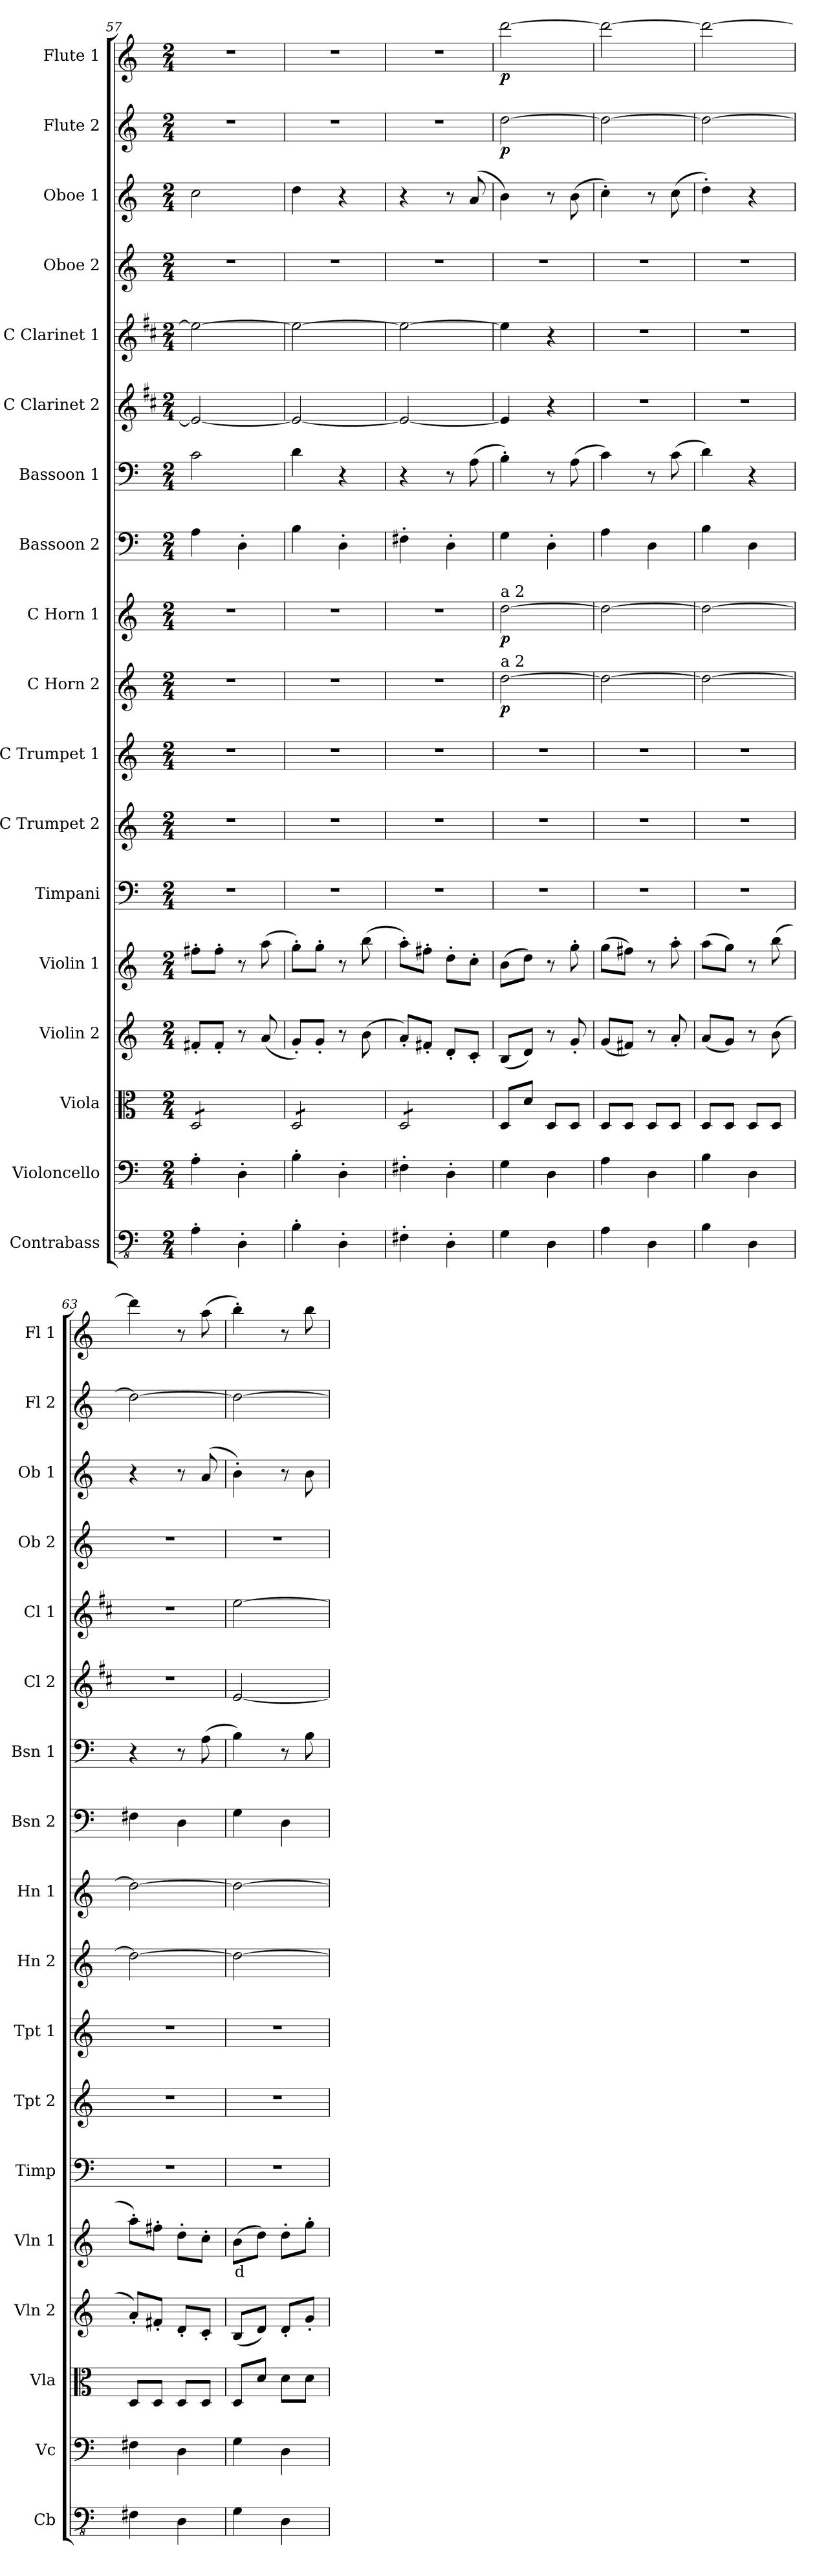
**kern	**kern	**kern	**kern	**kern	**text	**kern	**kern	**kern	**kern	**dynam	**kern	**dynam	**kern	**kern	**kern	**kern	**kern	**kern	**kern	**dynam	**kern	**dynam
*part18	*part17	*part16	*part15	*part14	*part14	*part13	*part12	*part11	*part10	*part10	*part9	*part9	*part8	*part7	*part6	*part5	*part4	*part3	*part2	*part2	*part1	*part1
*staff18	*staff17	*staff16	*staff15	*staff14	*staff14	*staff13	*staff12	*staff11	*staff10	*staff10	*staff9	*staff9	*staff8	*staff7	*staff6	*staff5	*staff4	*staff3	*staff2	*staff2	*staff1	*staff1
*I"Contrabass	*I"Violoncello	*I"Viola	*I"Violin 2	*I"Violin 1	*	*I"Timpani	*I"C Trumpet 2	*I"C Trumpet 1	*I"C Horn 2	*	*I"C Horn 1	*	*I"Bassoon 2	*I"Bassoon 1	*I"C Clarinet 2	*I"C Clarinet 1	*I"Oboe 2	*I"Oboe 1	*I"Flute 2	*	*I"Flute 1	*
*I'Cb	*I'Vc	*I'Vla	*I'Vln 2	*I'Vln 1	*	*I'Timp	*I'Tpt 2	*I'Tpt 1	*I'Hn 2	*	*I'Hn 1	*	*I'Bsn 2	*I'Bsn 1	*I'Cl 2	*I'Cl 1	*I'Ob 2	*I'Ob 1	*I'Fl 2	*	*I'Fl 1	*
*clefFv4	*clefF4	*clefC3	*clefG2	*clefG2	*	*clefF4	*clefG2	*clefG2	*clefG2	*	*clefG2	*	*clefF4	*clefF4	*clefG2	*clefG2	*clefG2	*clefG2	*clefG2	*	*clefG2	*
*	*	*	*	*	*	*	*	*	*ITrd7c12	*	*ITrd7c12	*	*	*	*ITrd1c2	*ITrd1c2	*	*	*	*	*	*
*k[]	*k[]	*k[]	*k[]	*k[]	*	*k[]	*k[]	*k[]	*k[]	*	*k[]	*	*k[]	*k[]	*k[]	*k[]	*k[]	*k[]	*k[]	*	*k[]	*
*M2/4	*M2/4	*M2/4	*M2/4	*M2/4	*	*M2/4	*M2/4	*M2/4	*M2/4	*	*M2/4	*	*M2/4	*M2/4	*M2/4	*M2/4	*M2/4	*M2/4	*M2/4	*	*M2/4	*
=57	=57	=57	=57	=57	=57	=57	=57	=57	=57	=57	=57	=57	=57	=57	=57	=57	=57	=57	=57	=57	=57	=57
*	*	*tremolo	*	*	*	*	*	*	*	*	*	*	*	*	*	*	*	*	*	*	*	*
4AA'\	4A'\	8D/L	8f#X'/L	8ff#X'\L	.	2r	2r	2r	2r	.	2r	.	4A\	2c\	2d/_	2dd\_	2r	2cc\	2r	.	2r	.
.	.	8D/	8f#'/J	8ff#'\J	.	.	.	.	.	.	.	.	.	.	.	.	.	.	.	.	.	.
4DD'\	4D'\	8D/	8r	8r	.	.	.	.	.	.	.	.	4D'\	.	.	.	.	.	.	.	.	.
.	.	8D/J	(8a/	(8aa\	.	.	.	.	.	.	.	.	.	.	.	.	.	.	.	.	.	.
=58	=58	=58	=58	=58	=58	=58	=58	=58	=58	=58	=58	=58	=58	=58	=58	=58	=58	=58	=58	=58	=58	=58
4BB'\	4B'\	8D/L	8g'/L)	8gg'\L)	.	2r	2r	2r	2r	.	2r	.	4B\	4d\	2d/_	2dd\_	2r	4dd\	2r	.	2r	.
.	.	8D/	8g'/J	8gg'\J	.	.	.	.	.	.	.	.	.	.	.	.	.	.	.	.	.	.
4DD'\	4D'\	8D/	8r	8r	.	.	.	.	.	.	.	.	4D'\	4r	.	.	.	4r	.	.	.	.
.	.	8D/J	(8b\	(8bb\	.	.	.	.	.	.	.	.	.	.	.	.	.	.	.	.	.	.
=59	=59	=59	=59	=59	=59	=59	=59	=59	=59	=59	=59	=59	=59	=59	=59	=59	=59	=59	=59	=59	=59	=59
4FF#X'\	4F#X'\	8D/L	8a'/L)	8aa'\L)	.	2r	2r	2r	2r	.	2r	.	4F#X'\	4r	2d/_	2dd\_	2r	4r	2r	.	2r	.
.	.	8D/	8f#X'/J	8ff#X'\J	.	.	.	.	.	.	.	.	.	.	.	.	.	.	.	.	.	.
4DD'\	4D'\	8D/	8d'/L	8dd'\L	.	.	.	.	.	.	.	.	4D'\	8r	.	.	.	8r	.	.	.	.
.	.	8D/J	8c'/J	8cc'\J	.	.	.	.	.	.	.	.	.	(8A\	.	.	.	(8a/	.	.	.	.
*	*	*Xtremolo	*	*	*	*	*	*	*	*	*	*	*	*	*	*	*	*	*	*	*	*
=60	=60	=60	=60	=60	=60	=60	=60	=60	=60	=60	=60	=60	=60	=60	=60	=60	=60	=60	=60	=60	=60	=60
!	!	!	!	!	!	!	!	!	!	!	!LO:TX:a:t=a 2	!	!	!	!	!	!	!	!	!	!	!
!	!	!	!	!	!	!	!	!	!LO:TX:a:t=a 2	!	!	!	!	!	!	!	!	!	!	!	!	!
!	!	!	!	!	!	!	!	!	!	!LO:DY:b	!	!LO:DY:b	!	!	!	!	!	!	!	!LO:DY:b	!	!LO:DY:b
4GG\	4G\	8D/L	(8B/L	(8b\L	.	2r	2r	2r	[2d\	p	[2d\	p	4G\	4B'\)	4d/]	4dd\]	2r	4b\)	[2dd\	p	[2ddd\	p
.	.	8d/J	8d/J)	8dd\J)	.	.	.	.	.	.	.	.	.	.	.	.	.	.	.	.	.	.
4DD\	4D\	8D/L	8r	8r	.	.	.	.	.	.	.	.	4D'\	8r	4r	4r	.	8r	.	.	.	.
.	.	8D/J	8g'/	8gg'\	.	.	.	.	.	.	.	.	.	(8A\	.	.	.	(8b\	.	.	.	.
=61	=61	=61	=61	=61	=61	=61	=61	=61	=61	=61	=61	=61	=61	=61	=61	=61	=61	=61	=61	=61	=61	=61
4AA\	4A\	8D/L	(8g/L	(8gg\L	.	2r	2r	2r	2d\_	.	2d\_	.	4A\	4c\)	2r	2r	2r	4cc'\)	2dd\_	.	2ddd\_	.
.	.	8D/J	8f#X/J)	8ff#X\J)	.	.	.	.	.	.	.	.	.	.	.	.	.	.	.	.	.	.
4DD\	4D\	8D/L	8r	8r	.	.	.	.	.	.	.	.	4D\	8r	.	.	.	8r	.	.	.	.
.	.	8D/J	8a'/	8aa'\	.	.	.	.	.	.	.	.	.	(8c\	.	.	.	(8cc\	.	.	.	.
=62	=62	=62	=62	=62	=62	=62	=62	=62	=62	=62	=62	=62	=62	=62	=62	=62	=62	=62	=62	=62	=62	=62
4BB\	4B\	8D/L	(8a/L	(8aa\L	.	2r	2r	2r	2d\_	.	2d\_	.	4B\	4d\)	2r	2r	2r	4dd'\)	2dd\_	.	2ddd\_	.
.	.	8D/J	8g/J)	8gg\J)	.	.	.	.	.	.	.	.	.	.	.	.	.	.	.	.	.	.
4DD\	4D\	8D/L	8r	8r	.	.	.	.	.	.	.	.	4D\	4r	.	.	.	4r	.	.	.	.
.	.	8D/J	(8b\	(8bb\	.	.	.	.	.	.	.	.	.	.	.	.	.	.	.	.	.	.
=63	=63	=63	=63	=63	=63	=63	=63	=63	=63	=63	=63	=63	=63	=63	=63	=63	=63	=63	=63	=63	=63	=63
4FF#X\	4F#X\	8D/L	8a'/L)	8aa'\L)	.	2r	2r	2r	2d\_	.	2d\_	.	4F#X\	4r	2r	2r	2r	4r	2dd\_	.	4ddd\]	.
.	.	8D/J	8f#X'/J	8ff#X'\J	.	.	.	.	.	.	.	.	.	.	.	.	.	.	.	.	.	.
4DD\	4D\	8D/L	8d'/L	8dd'\L	.	.	.	.	.	.	.	.	4D\	8r	.	.	.	8r	.	.	8r	.
.	.	8D/J	8c'/J	8cc'\J	.	.	.	.	.	.	.	.	.	(8A\	.	.	.	(8a/	.	.	(8aa\	.
=64	=64	=64	=64	=64	=64	=64	=64	=64	=64	=64	=64	=64	=64	=64	=64	=64	=64	=64	=64	=64	=64	=64
!	!	!	!	!	!LO:LY:b:color=#FF0000	!	!	!	!	!	!	!	!	!	!	!	!	!	!	!	!	!
4GG\	4G\	8D/L	(8B/L	(8b\L	d	2r	2r	2r	2d\_	.	2d\_	.	4G\	4B\)	[2d/	[2dd\	2r	4b'\)	2dd\_	.	4bb'\)	.
.	.	8d/J	8d/J)	8dd\J)	.	.	.	.	.	.	.	.	.	.	.	.	.	.	.	.	.	.
4DD\	4D\	8d\L	8d'/L	8dd'\L	.	.	.	.	.	.	.	.	4D\	8r	.	.	.	8r	.	.	8r	.
.	.	8d\J	8g'/J	8gg'\J	.	.	.	.	.	.	.	.	.	8B\	.	.	.	8b\	.	.	8bb\	.
=	=	=	=	=	=	=	=	=	=	=	=	=	=	=	=	=	=	=	=	=	=	=
*-	*-	*-	*-	*-	*-	*-	*-	*-	*-	*-	*-	*-	*-	*-	*-	*-	*-	*-	*-	*-	*-	*-
